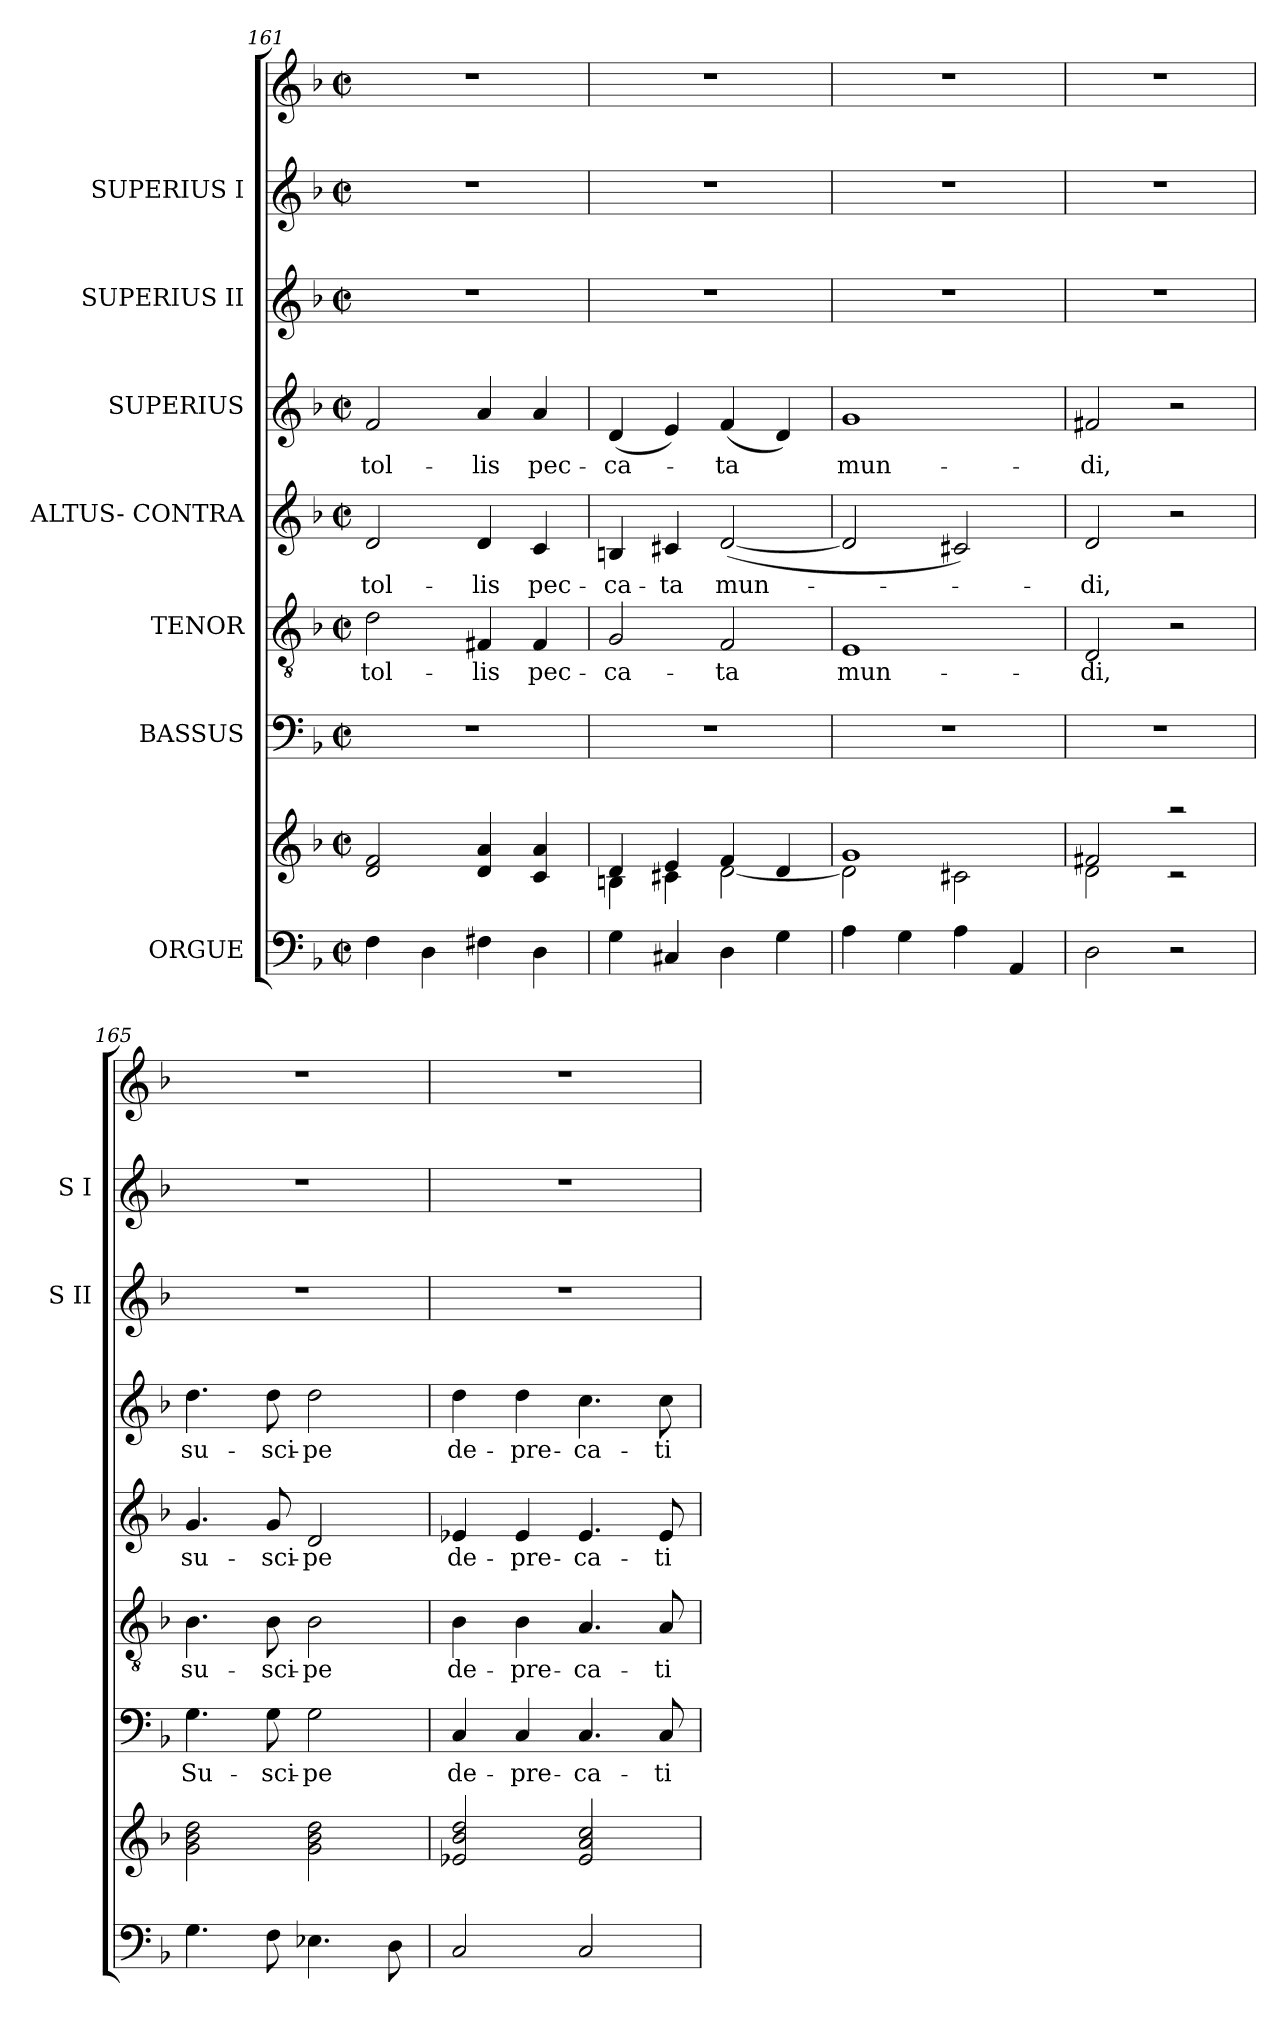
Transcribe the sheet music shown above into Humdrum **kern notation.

**kern	**kern	**kern	**text	**kern	**text	**kern	**text	**kern	**text	**kern	**kern	**kern
*part8	*part8	*part7	*part7	*part6	*part6	*part5	*part5	*part4	*part4	*part3	*part2	*part1
*staff9	*staff8	*staff7	*staff7	*staff6	*staff6	*staff5	*staff5	*staff4	*staff4	*staff3	*staff2	*staff1
*I"ORGUE	*	*I"BASSUS	*	*I"TENOR	*	*I"ALTUS- CONTRA	*	*I"SUPERIUS	*	*I"SUPERIUS II	*I"SUPERIUS I	*
*	*	*	*	*	*	*	*	*	*	*I'S II	*I'S I	*
*clefF4	*clefG2	*clefF4	*	*clefGv2	*	*clefG2	*	*clefG2	*	*clefG2	*clefG2	*clefG2
*k[b-]	*k[b-]	*k[b-]	*	*k[b-]	*	*k[b-]	*	*k[b-]	*	*k[b-]	*k[b-]	*k[b-]
*d:	*d:	*d:	*	*d:	*	*d:	*	*d:	*	*d:	*d:	*d:
*M2/2	*M2/2	*M2/2	*	*M2/2	*	*M2/2	*	*M2/2	*	*M2/2	*M2/2	*M2/2
*met(c|)	*met(c|)	*met(c|)	*	*met(c|)	*	*met(c|)	*	*met(c|)	*	*met(c|)	*met(c|)	*met(c|)
=161	=161	=161	=161	=161	=161	=161	=161	=161	=161	=161	=161	=161
!	!	!	!	!	!LO:LY:b	!	!LO:LY:b	!	!LO:LY:b	!	!	!
4F\	2d/ 2f/	1r	.	2d\	tol-	2d/	tol-	2f/	tol-	1r	1r	1r
4D\	.	.	.	.	.	.	.	.	.	.	.	.
!	!	!	!	!	!LO:LY:b	!	!LO:LY:b	!	!LO:LY:b	!	!	!
4F#X\	4d/ 4a/	.	.	4F#X/	-lis	4d/	-lis	4a/	-lis	.	.	.
!	!	!	!	!	!LO:LY:b	!	!LO:LY:b	!	!LO:LY:b	!	!	!
4D\	4c/ 4a/	.	.	4F#/	pec-	4c/	pec-	4a/	pec-	.	.	.
=162	=162	=162	=162	=162	=162	=162	=162	=162	=162	=162	=162	=162
*	*^	*	*	*	*	*	*	*	*	*	*	*
!	!	!	!	!	!	!LO:LY:b	!	!LO:LY:b	!	!LO:LY:b	!	!	!
4G\	4d/	4Bn\	1r	.	2G/	-ca-	4Bn/	-ca-	(<4d/	-ca-	1r	1r	1r
!	!	!	!	!	!	!	!	!LO:LY:b	!	!	!	!	!
4C#X/	4e/	4c#X\	.	.	.	.	4c#X/	-ta	4e/)	.	.	.	.
!	!	!	!	!	!	!LO:LY:b	!	!LO:LY:b	!	!LO:LY:b	!	!	!
4D\	4f/	[<2d\	.	.	2F/	-ta	(<[2d/	mun-	(<4f/	-ta	.	.	.
4G\	4d/	.	.	.	.	.	.	.	4d/)	.	.	.	.
=163	=163	=163	=163	=163	=163	=163	=163	=163	=163	=163	=163	=163	=163
!	!	!	!	!	!	!LO:LY:b	!	!	!	!LO:LY:b	!	!	!
4A\	1g	2d\]	1r	.	1E	mun-	2d/]	.	1g	mun-	1r	1r	1r
4G\	.	.	.	.	.	.	.	.	.	.	.	.	.
4A\	.	2c#X\	.	.	.	.	2c#X/)	.	.	.	.	.	.
4AA/	.	.	.	.	.	.	.	.	.	.	.	.	.
!!LO:LB:g=z
=164	=164	=164	=164	=164	=164	=164	=164	=164	=164	=164	=164	=164	=164
!	!	!	!	!	!	!LO:LY:b	!	!LO:LY:b	!	!LO:LY:b	!	!	!
2D\	2f#X/	2d\	1r	.	2D/	-di,	2d/	-di,	2f#X/	-di,	1r	1r	1r
2r	2raa	2rc	.	.	2r	.	2r	.	2r	.	.	.	.
=165	=165	=165	=165	=165	=165	=165	=165	=165	=165	=165	=165	=165	=165
!	!	!	!	!LO:LY:b	!	!LO:LY:b	!	!LO:LY:b	!	!LO:LY:b	!	!	!
*	*v	*v	*	*	*	*	*	*	*	*	*	*	*
4.G\	2g\ 2b-\ 2dd\	4.G\	Su-	4.B-\	su-	4.g/	su-	4.dd\	su-	1r	1r	1r
!	!	!	!LO:LY:b	!	!LO:LY:b	!	!LO:LY:b	!	!LO:LY:b	!	!	!
8F\	.	8G\	-sci-	8B-\	-sci-	8g/	-sci-	8dd\	-sci-	.	.	.
!	!	!	!LO:LY:b	!	!LO:LY:b	!	!LO:LY:b	!	!LO:LY:b	!	!	!
4.E-X\	2g\ 2b-\ 2dd\	2G\	-pe	2B-\	-pe	2d/	-pe	2dd\	-pe	.	.	.
8D\	.	.	.	.	.	.	.	.	.	.	.	.
=166	=166	=166	=166	=166	=166	=166	=166	=166	=166	=166	=166	=166
!	!	!	!LO:LY:b	!	!LO:LY:b	!	!LO:LY:b	!	!LO:LY:b	!	!	!
2C/	2e-X/ 2b-/ 2dd/	4C/	de-	4B-\	de-	4e-X/	de-	4dd\	de-	1r	1r	1r
!	!	!	!LO:LY:b	!	!LO:LY:b	!	!LO:LY:b	!	!LO:LY:b	!	!	!
.	.	4C/	-pre-	4B-\	-pre-	4e-/	-pre-	4dd\	-pre-	.	.	.
!	!	!	!LO:LY:b	!	!LO:LY:b	!	!LO:LY:b	!	!LO:LY:b	!	!	!
2C/	2e-/ 2a/ 2cc/	4.C/	-ca-	4.A/	-ca-	4.e-/	-ca-	4.cc\	-ca-	.	.	.
!	!	!	!LO:LY:b	!	!LO:LY:b	!	!LO:LY:b	!	!LO:LY:b	!	!	!
.	.	8C/	-ti-	8A/	-ti-	8e-/	-ti-	8cc\	-ti-	.	.	.
=	=	=	=	=	=	=	=	=	=	=	=	=
*-	*-	*-	*-	*-	*-	*-	*-	*-	*-	*-	*-	*-
